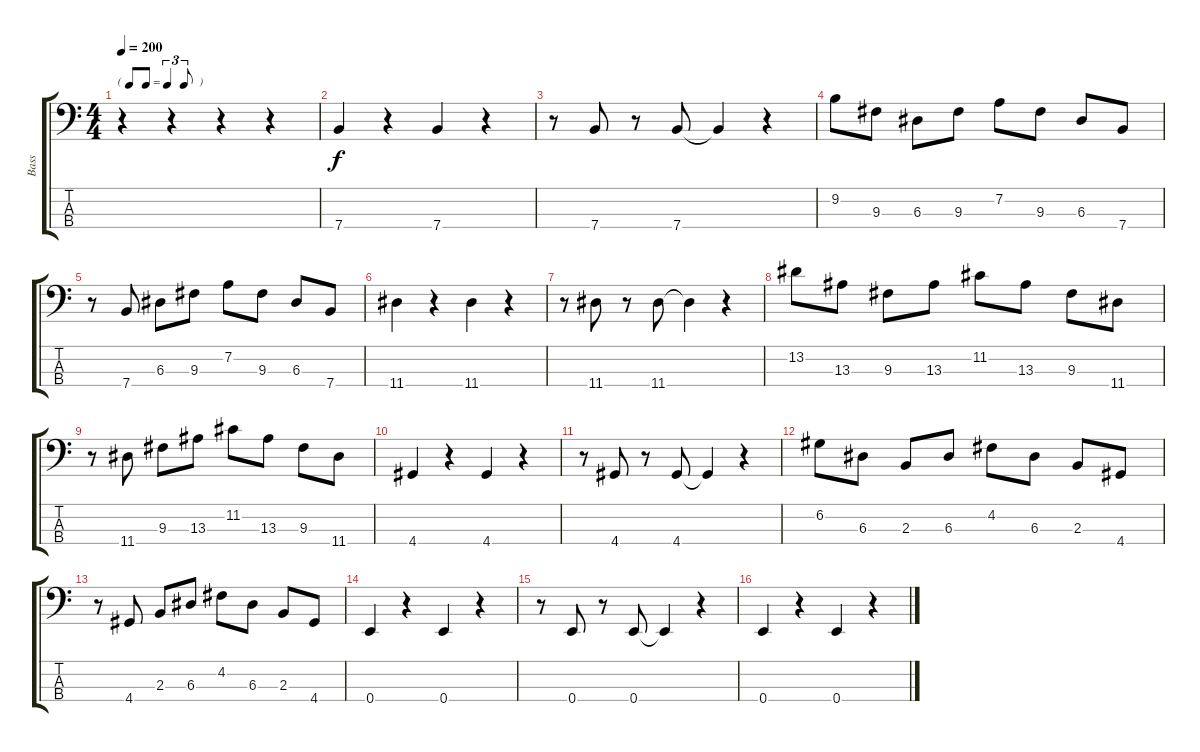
\track ("Bass" "Bass") {instrument electricbassfinger}
\staff {score tabs}
\tuning (G2 D2 A1 E1) {hide}
\ts (4 4)
\tf triplet8th
\tempo 200
\clef f4
\ks c
r.4{dy f} r.4 r.4 r.4 |
7.4.4 r.4 7.4.4 r.4 |
r.8 7.4.8 r.8 7.4.8 7.4{t}.4 r.4 |
9.2.8 9.3.8 6.3.8 9.3.8 7.2.8 9.3.8 6.3.8 7.4.8 |
r.8 7.4.8 6.3.8 9.3.8 7.2.8 9.3.8 6.3.8 7.4.8 |
11.4.4 r.4 11.4.4 r.4 |
r.8 11.4.8 r.8 11.4.8 11.4{t}.4 r.4 |
13.2.8 13.3.8 9.3.8 13.3.8 11.2.8 13.3.8 9.3.8 11.4.8 |
r.8 11.4.8 9.3.8 13.3.8 11.2.8 13.3.8 9.3.8 11.4.8 |
4.4.4 r.4 4.4.4 r.4 |
r.8 4.4.8 r.8 4.4.8 4.4{t}.4 r.4 |
6.2.8 6.3.8 2.3.8 6.3.8 4.2.8 6.3.8 2.3.8 4.4.8 |
r.8 4.4.8 2.3.8 6.3.8 4.2.8 6.3.8 2.3.8 4.4.8 |
0.4.4 r.4 0.4.4 r.4 |
r.8 0.4.8 r.8 0.4.8 0.4{t}.4 r.4 |
0.4.4 r.4 0.4.4 r.4
